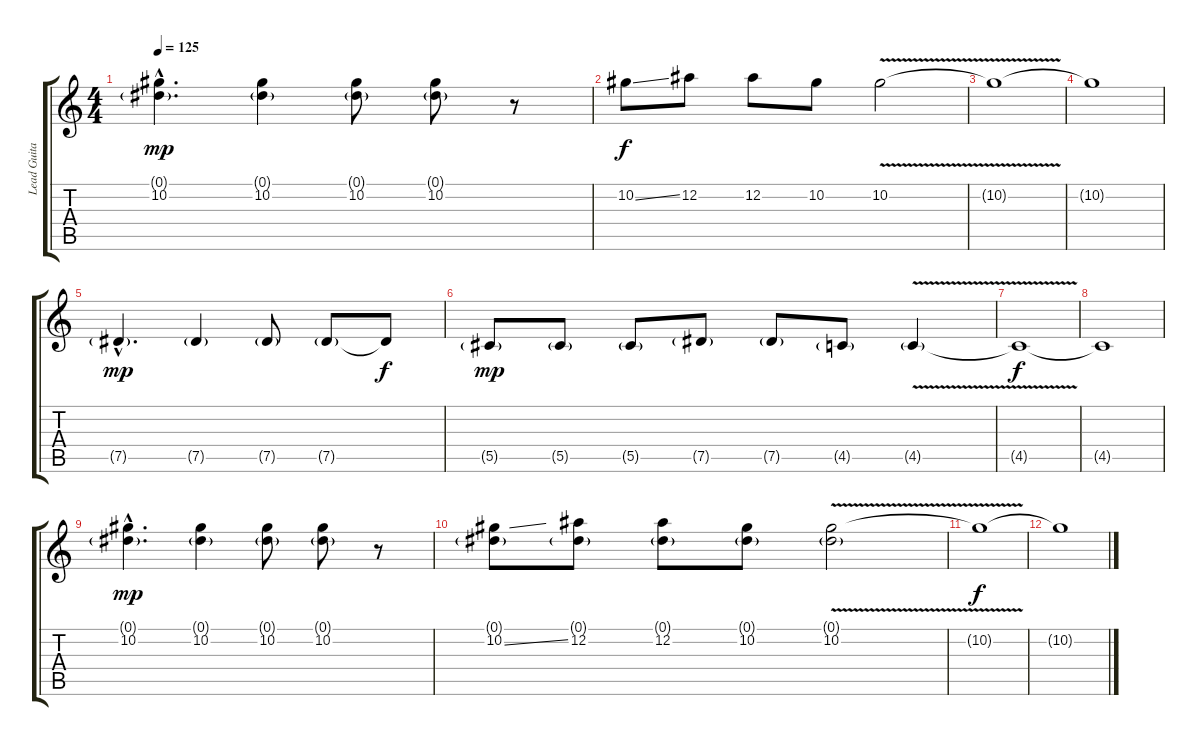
\track ("Lead Guitar" "Lead Guita") {instrument distortionguitar}
\staff {score tabs}
\tuning (Eb4 Bb3 Gb3 Db3 Ab2 Eb2) {hide}
\ts (4 4)
\tempo 125
\clef g2
\ks c
(0.1{g hac} 10.2{hac}).4{d dy mp} (0.1{g} 10.2).4 (0.1{g} 10.2).8 (0.1{g} 10.2).8 r.8 |
10.2{ss}.8{dy f} 12.2.8 12.2.8 10.2.8 10.2{v}.2 |
10.2{t}.1 |
10.2{t}.1 |
7.5{g hac}.4{d dy mp} 7.5{g}.4 7.5{g}.8 7.5{g}.8 7.5{t}.8{dy f} |
5.5{g}.8{dy mp} 5.5{g}.8 5.5{g}.8 7.5{g}.8 7.5{g}.8 4.5{g}.8 4.5{v g}.4 |
4.5{t}.1{dy f} |
4.5{t}.1 |
(0.1{g hac} 10.2{hac}).4{d dy mp} (0.1{g} 10.2).4 (0.1{g} 10.2).8 (0.1{g} 10.2).8 r.8 |
(0.1{g} 10.2{ss}).8 (0.1{g} 12.2).8 (0.1{g} 12.2).8 (0.1{g} 10.2).8 (0.1{g} 10.2{v}).2 |
10.2{t}.1{dy f} |
10.2{t}.1
